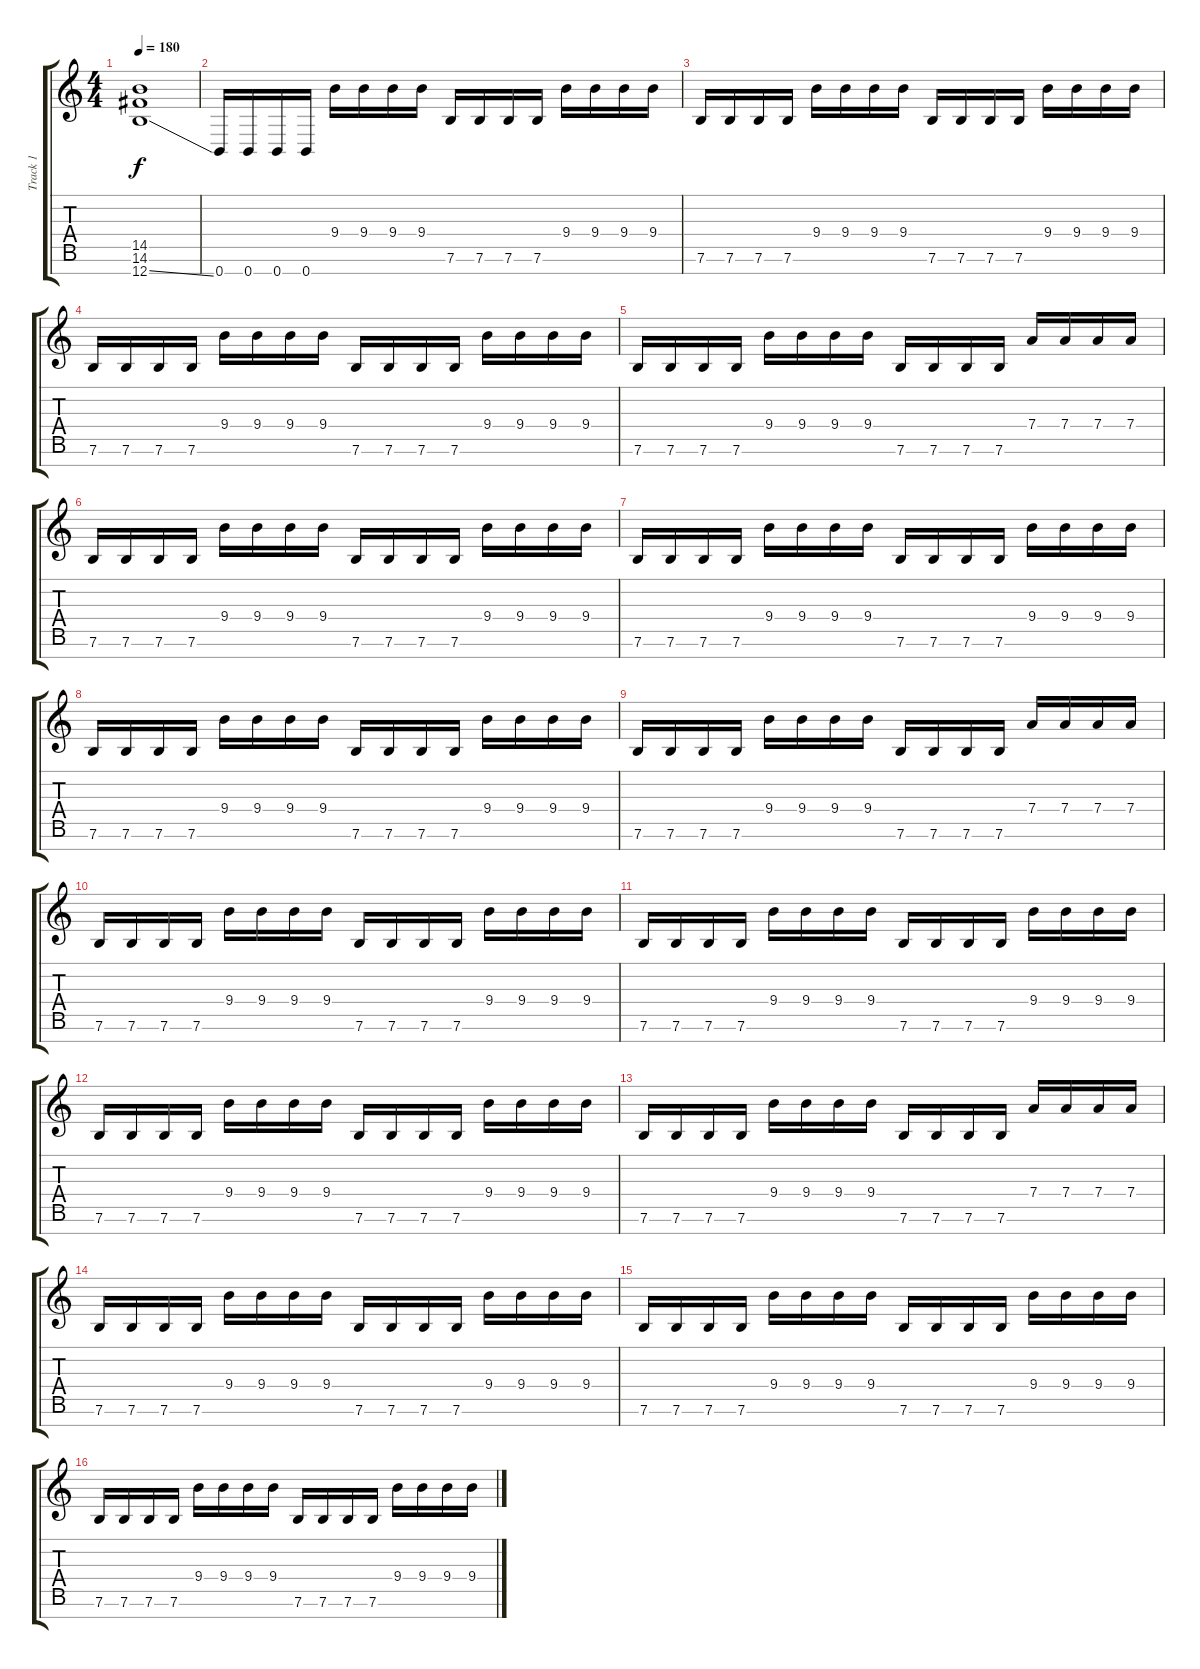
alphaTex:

\track ("Track 1" "Track 1") {instrument distortionguitar}
\staff {score tabs}
\tuning (E4 B3 G3 D3 A2 E2 B1) {hide}
\ts (4 4)
\tempo 180
\clef g2
\ks c
(14.5 14.6 12.7{ss}).1{dy f} |
0.7.16 0.7.16 0.7.16 0.7.16 9.4.16 9.4.16 9.4.16 9.4.16 7.6.16 7.6.16 7.6.16 7.6.16 9.4.16 9.4.16 9.4.16 9.4.16 |
7.6.16 7.6.16 7.6.16 7.6.16 9.4.16 9.4.16 9.4.16 9.4.16 7.6.16 7.6.16 7.6.16 7.6.16 9.4.16 9.4.16 9.4.16 9.4.16 |
7.6.16 7.6.16 7.6.16 7.6.16 9.4.16 9.4.16 9.4.16 9.4.16 7.6.16 7.6.16 7.6.16 7.6.16 9.4.16 9.4.16 9.4.16 9.4.16 |
7.6.16 7.6.16 7.6.16 7.6.16 9.4.16 9.4.16 9.4.16 9.4.16 7.6.16 7.6.16 7.6.16 7.6.16 7.4.16 7.4.16 7.4.16 7.4.16 |
7.6.16 7.6.16 7.6.16 7.6.16 9.4.16 9.4.16 9.4.16 9.4.16 7.6.16 7.6.16 7.6.16 7.6.16 9.4.16 9.4.16 9.4.16 9.4.16 |
7.6.16 7.6.16 7.6.16 7.6.16 9.4.16 9.4.16 9.4.16 9.4.16 7.6.16 7.6.16 7.6.16 7.6.16 9.4.16 9.4.16 9.4.16 9.4.16 |
7.6.16 7.6.16 7.6.16 7.6.16 9.4.16 9.4.16 9.4.16 9.4.16 7.6.16 7.6.16 7.6.16 7.6.16 9.4.16 9.4.16 9.4.16 9.4.16 |
7.6.16 7.6.16 7.6.16 7.6.16 9.4.16 9.4.16 9.4.16 9.4.16 7.6.16 7.6.16 7.6.16 7.6.16 7.4.16 7.4.16 7.4.16 7.4.16 |
7.6.16 7.6.16 7.6.16 7.6.16 9.4.16 9.4.16 9.4.16 9.4.16 7.6.16 7.6.16 7.6.16 7.6.16 9.4.16 9.4.16 9.4.16 9.4.16 |
7.6.16 7.6.16 7.6.16 7.6.16 9.4.16 9.4.16 9.4.16 9.4.16 7.6.16 7.6.16 7.6.16 7.6.16 9.4.16 9.4.16 9.4.16 9.4.16 |
7.6.16 7.6.16 7.6.16 7.6.16 9.4.16 9.4.16 9.4.16 9.4.16 7.6.16 7.6.16 7.6.16 7.6.16 9.4.16 9.4.16 9.4.16 9.4.16 |
7.6.16 7.6.16 7.6.16 7.6.16 9.4.16 9.4.16 9.4.16 9.4.16 7.6.16 7.6.16 7.6.16 7.6.16 7.4.16 7.4.16 7.4.16 7.4.16 |
7.6.16 7.6.16 7.6.16 7.6.16 9.4.16 9.4.16 9.4.16 9.4.16 7.6.16 7.6.16 7.6.16 7.6.16 9.4.16 9.4.16 9.4.16 9.4.16 |
7.6.16 7.6.16 7.6.16 7.6.16 9.4.16 9.4.16 9.4.16 9.4.16 7.6.16 7.6.16 7.6.16 7.6.16 9.4.16 9.4.16 9.4.16 9.4.16 |
7.6.16 7.6.16 7.6.16 7.6.16 9.4.16 9.4.16 9.4.16 9.4.16 7.6.16 7.6.16 7.6.16 7.6.16 9.4.16 9.4.16 9.4.16 9.4.16
